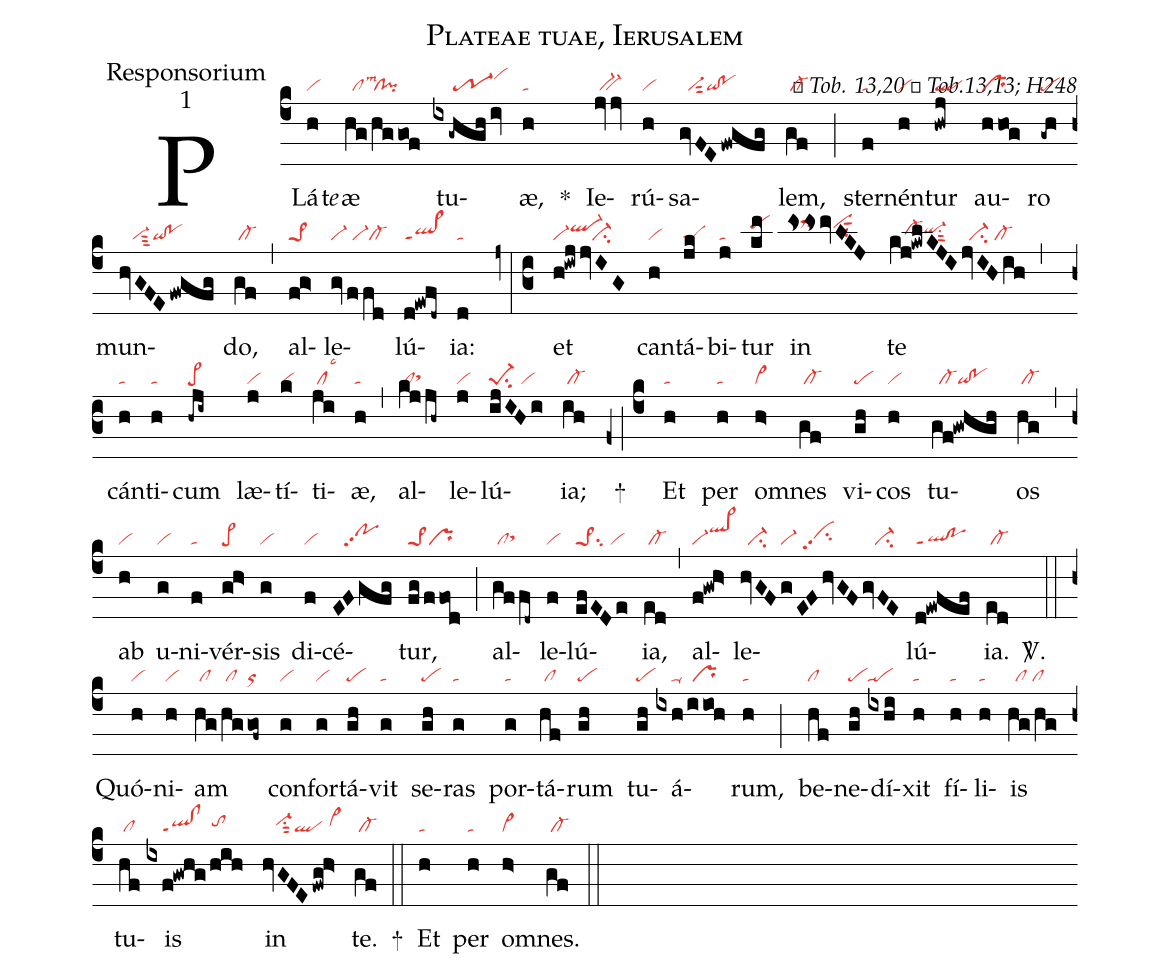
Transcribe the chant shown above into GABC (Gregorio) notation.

name:Plateae tuae, Ierusalem;
office-part:Responsorium;
mode:1;
commentary:ꝶ Tob. 13,20 ꝟ Tob.13,13; H248;
nabc-lines:1;
%%
(c4)
PLá(h|vi)t<i>e</i>()æ(hg/hg/gof|//cllsm3`cl!pi) tu(ix-ghgh/iv|/////tr-1vihj)æ,(h|ta) *()
Ie(jvv|/bv-)rú(h|vi)sa(gvFEfwgfg|//vi-sut2qi!po)lem,(gf|/cl-) (;)
ster(f|ta)nén(h|vi)tur(hwj|ql)
au(hhog|pr)ro(-gh|pe) mun(hvGFEfwgfg|///vi-sut3qi!po)do,(gf|/cl-) (,)
al(fg>|pe>1)le(gvffd|vi-/vi-cl-)lú(d!ewfd~|ql>ppt1)ia:(d|ta) (z0:c3)

et(h!iwj|vi-ql-hi|jvIG|///ci-) can(h|vi)tá(jk|peS)bi(j|ta)tur(km|pehj)
in(mss|///ds-hk|mvLKJ|///vihjsut1su2) te(kj!kwlKJI|////cl-hhqi-hhsu1sut2|jvIHih|//ci-/cl-) (,)
cán(h|ta)ti(h|ta)cum(-hji~|pe>) læ(j|vi)tí(k|vi)ti(ji|/cllsc3)æ,(h|ta) (,)
al(kjjh~|/clsthh)le(j|vi)lú(ijIHi|pe-1su2/vi)ia;(ih|/cl-) +(z0;c4)

Et(h|ta) per(h|ta) om(h>|vi>)nes(gf|/cl-) vi(gh|pe)cos(h|vi)
tu(gf!gwhgh|//cl-qi!po)os(hg|/cl-) (,)
ab(h|vi) u(g|vi)ni(f|ta)vér(gh>|pe>)sis(g|vi)
di(f|vi)cé(EFgfg|///pohipp2)tur,(fg|pe>1|ffod|/pr) (;)
al(gffd~|/clsthh)le(f|vi)lú(efEDe|pe>1su2/vi)ia,(ed|/cl-) (,)
al(f!gwh>|vi-ql>hj)le(hvGF|//ci-|g|vi-|EFhvGF|//vihhpp2su2|gvFE|///ci-)lú(d!ewfef|ql!poppt1)ia.(ed|/cl-) <sp>V/</sp>.(::)

Quó(h|vi)ni(h|vi)am(hg|/cl|/hg|/cl|/gof~|or) con(g|vi)for(g|vi)tá(gh|pe)vit(g|ta) se(gh|pe)ras(g|ta) por(g|ta)tá(hf|/cl)rum(gh|pe)
tu(gh|pe)á(ixh|////ta-|/iioh|/pr)rum,(h|ta) (;)
be(hf|cl)ne(gh|pe)dí(ixhi|tape)xit(h|ta) fí(h|ta)li(h|ta)is(hg/hg|//cl/cl) tu(hf|/cl)is(ixf!gwhg/hih|////ql!clppt1//tohh)
in(hvGFEfwg!h>|///vi-hhsu1sut2ql/vi>hh) te.(gf|/cl-) +(::)

Et(h|ta) per(h|ta) om(h>|vi>)nes.(gf|/cl-) (::)
